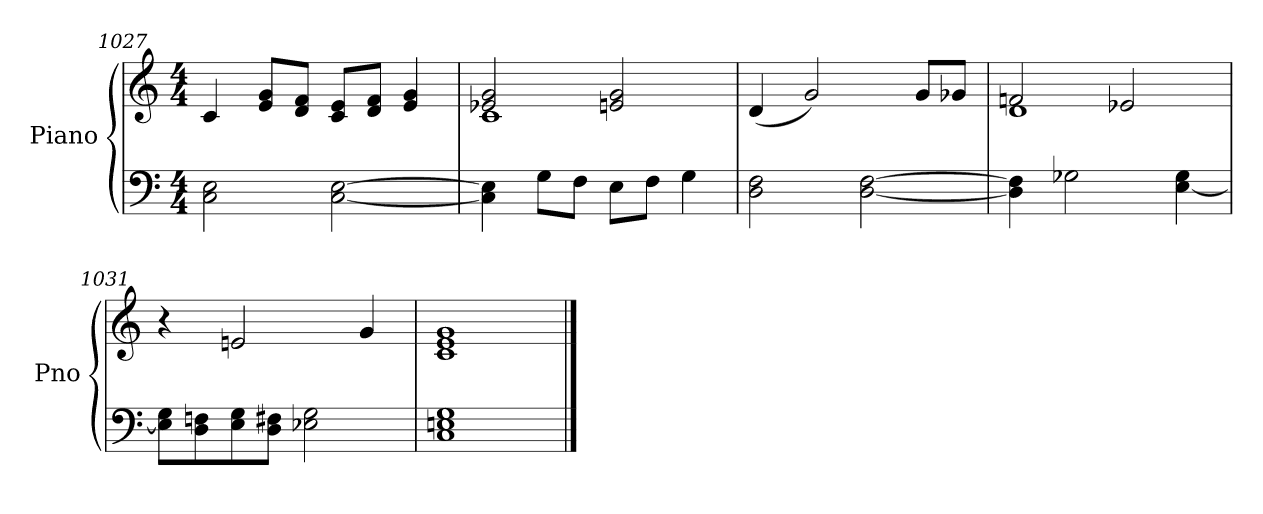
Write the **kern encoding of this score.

**kern	**kern
*part1	*part1
*staff2	*staff1
*I"Piano	*
*I'Pno	*
!!LO:LB:g=z
*clefF4	*clefG2
*k[]	*k[]
*M4/4	*M4/4
=1027	=1027
2C\ 2E\	4c/
.	8e/ 8g/L
.	8d/ 8f/J
[2C\ [2E\	8c/ 8e/L
.	8d/ 8f/J
.	4e/ 4g/
=1028	=1028
*	*^
4C\] 4E\]	2e-X/ 2g/	1c
8G\L	.	.
8F\J	.	.
8E\L	2en/ 2g/	.
8F\J	.	.
4G\	.	.
*	*v	*v
=1029	=1029
2D\ 2F\	(>4d/
.	2g/)
[2D\ [2F\	.
.	8g/L
.	8g-X/J
=1030	=1030
*	*^
4D\] 4F\]	2fn/	1d
2G-X\	.	.
.	2e-X/	.
[4E\ 4G-\	.	.
*	*v	*v
=1031	=1031
8E\] 8G\L	4r
8D\ 8Fn\	.
8E\ 8G\	2en/
8D\ 8F#X\J	.
2E-X\ 2G\	.
.	4g/
=1032	=1032
1C 1En 1G	1c 1e 1g
==	==
*-	*-
